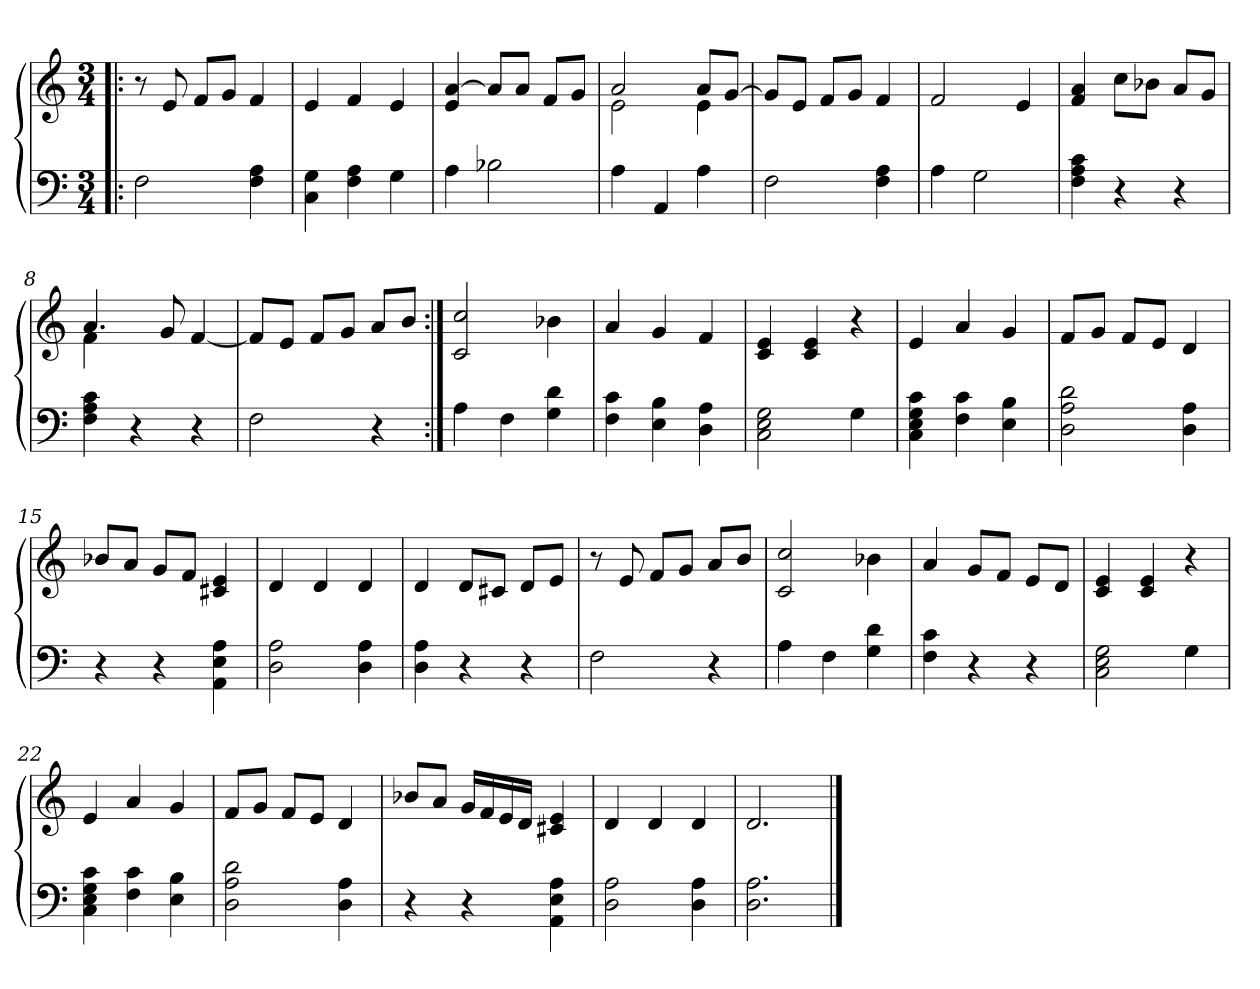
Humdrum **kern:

**kern	**kern
*part1	*part1
*staff2	*staff1
*clefF4	*clefG2
*k[]	*k[]
*M3/4	*M3/4
=1!|:	=1!|:
2F\	8r
.	8e/
.	8f/L
.	8g/J
4F\ 4A\	4f/
=2	=2
4C\ 4G\	4e/
4F\ 4A\	4f/
4G\	4e/
=3	=3
4A\	4e/ [4a/
2B-X\	8a/L]
.	8a/J
.	8f/L
.	8g/J
=4	=4
*	*^
4A\	2a/	2e\
4AA/	.	.
4A\	8a/L	4e\
.	[8g/J	.
*	*v	*v
=5	=5
2F\	8g/L]
.	8e/J
.	8f/L
.	8g/J
4F\ 4A\	4f/
=6	=6
4A\	2f/
2G\	.
.	4e/
!!LO:LB:g=z
=7	=7
4F\ 4A\ 4c\	4f/ 4a/
4r	8cc\L
.	8b-X\J
4r	8a/L
.	8g/J
=8	=8
*	*^
4F\ 4A\ 4c\	4.a/	4f\
4r	.	2ryy
.	8g/	.
4r	[4f/	.
*	*v	*v
=9	=9
2F\	8f/L]
.	8e/J
.	8f/L
.	8g/J
4r	8a/L
.	8b/J
=10:|!	=10:|!
4A\	2c/ 2cc/
4F\	.
4G\ 4d\	4b-X\
=11	=11
4F\ 4c\	4a/
4E\ 4B\	4g/
4D\ 4A\	4f/
=12	=12
2C\ 2E\ 2G\	4c/ 4e/
.	4c/ 4e/
4G\	4r
!!LO:LB:g=z
=13	=13
4C\ 4E\ 4G\ 4c\	4e/
4F\ 4c\	4a/
4E\ 4B\	4g/
=14	=14
2D\ 2A\ 2d\	8f/L
.	8g/J
.	8f/L
.	8e/J
4D\ 4A\	4d/
=15	=15
4r	8b-X/L
.	8a/J
4r	8g/L
.	8f/J
4AA\ 4E\ 4A\	4c#X/ 4e/
=16	=16
2D\ 2A\	4d/
.	4d/
4D\ 4A\	4d/
=17	=17
4D\ 4A\	4d/
4r	8d/L
.	8c#X/J
4r	8d/L
.	8e/J
!!LO:LB:g=z
=18	=18
2F\	8r
.	8e/
.	8f/L
.	8g/J
4r	8a/L
.	8b/J
=19	=19
4A\	2c/ 2cc/
4F\	.
4G\ 4d\	4b-X\
=20	=20
4F\ 4c\	4a/
4r	8g/L
.	8f/J
4r	8e/L
.	8d/J
=21	=21
2C\ 2E\ 2G\	4c/ 4e/
.	4c/ 4e/
4G\	4r
=22	=22
4C\ 4E\ 4G\ 4c\	4e/
4F\ 4c\	4a/
4E\ 4B\	4g/
=23	=23
2D\ 2A\ 2d\	8f/L
.	8g/J
.	8f/L
.	8e/J
4D\ 4A\	4d/
!!LO:LB:g=z
=24	=24
4r	8b-X/L
.	8a/J
4r	16g/LL
.	16f/
.	16e/
.	16d/JJ
4AA\ 4E\ 4A\	4c#X/ 4e/
=25	=25
2D\ 2A\	4d/
.	4d/
4D\ 4A\	4d/
=26	=26
2.D\ 2.A\	2.d/
==	==
*-	*-
